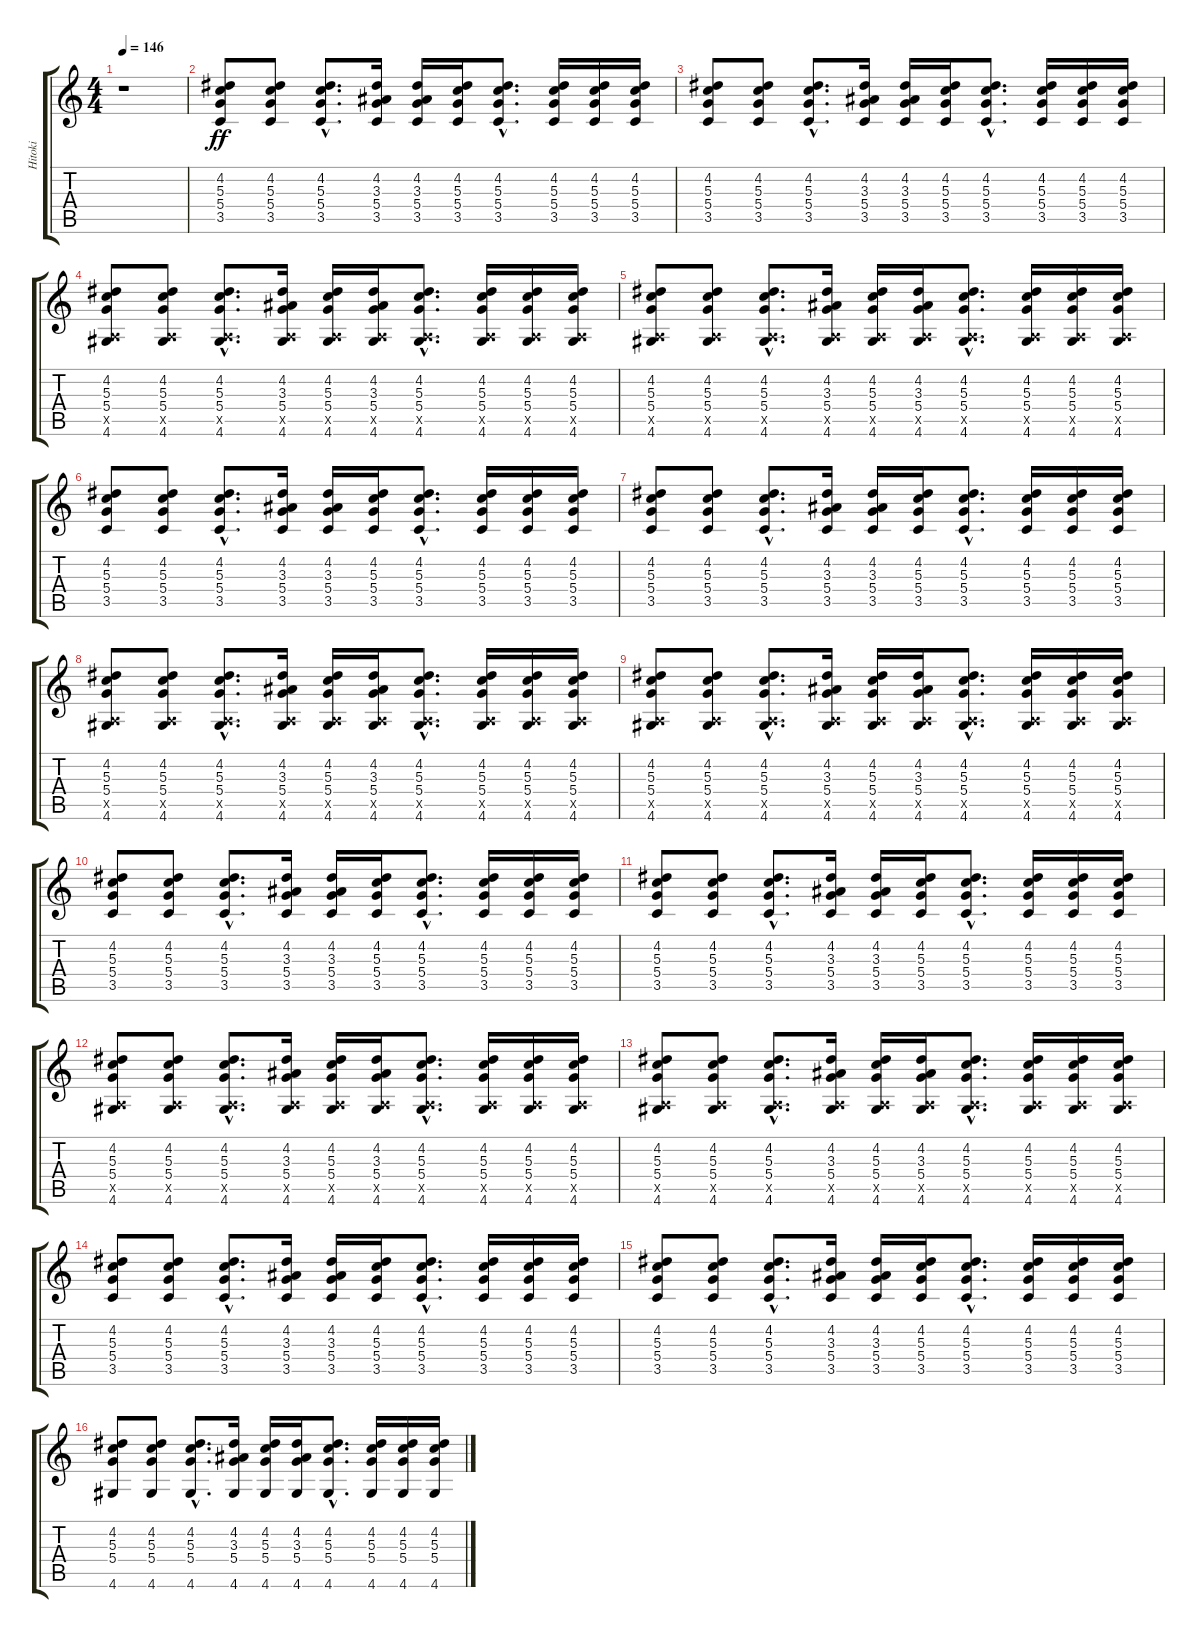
\track ("Hitoki " "Hitoki ") {instrument acousticguitarsteel}
\staff {score tabs}
\tuning (E4 B3 G3 D3 A2 E2) {hide}
\ts (4 4)
\tempo 146
\clef g2
\ks c
r.1{dy ff instrument acousticguitarsteel} |
(4.2 5.3 5.4 3.5).8 (4.2 5.3 5.4 3.5).8 (4.2{hac} 5.3{hac} 5.4{hac} 3.5{hac}).8{d} (4.2 3.3 5.4 3.5).16 (4.2 3.3 5.4 3.5).16 (4.2 5.3 5.4 3.5).16 (4.2{hac} 5.3{hac} 5.4{hac} 3.5{hac}).8{d} (4.2 5.3 5.4 3.5).16 (4.2 5.3 5.4 3.5).16 (4.2 5.3 5.4 3.5).16 |
(4.2 5.3 5.4 3.5).8 (4.2 5.3 5.4 3.5).8 (4.2{hac} 5.3{hac} 5.4{hac} 3.5{hac}).8{d} (4.2 3.3 5.4 3.5).16 (4.2 3.3 5.4 3.5).16 (4.2 5.3 5.4 3.5).16 (4.2{hac} 5.3{hac} 5.4{hac} 3.5{hac}).8{d} (4.2 5.3 5.4 3.5).16 (4.2 5.3 5.4 3.5).16 (4.2 5.3 5.4 3.5).16 |
(4.2 5.3 5.4 0.5{x} 4.6).8 (4.2 5.3 5.4 0.5{x} 4.6).8 (4.2{hac} 5.3{hac} 5.4{hac} 0.5{hac x} 4.6{hac}).8{d} (4.2 3.3 5.4 0.5{x} 4.6).16 (4.2 5.3 5.4 0.5{x} 4.6).16 (4.2 3.3 5.4 0.5{x} 4.6).16 (4.2{hac} 5.3{hac} 5.4{hac} 0.5{hac x} 4.6{hac}).8{d} (4.2 5.3 5.4 0.5{x} 4.6).16 (4.2 5.3 5.4 0.5{x} 4.6).16 (4.2 5.3 5.4 0.5{x} 4.6).16 |
(4.2 5.3 5.4 0.5{x} 4.6).8 (4.2 5.3 5.4 0.5{x} 4.6).8 (4.2{hac} 5.3{hac} 5.4{hac} 0.5{hac x} 4.6{hac}).8{d} (4.2 3.3 5.4 0.5{x} 4.6).16 (4.2 5.3 5.4 0.5{x} 4.6).16 (4.2 3.3 5.4 0.5{x} 4.6).16 (4.2{hac} 5.3{hac} 5.4{hac} 0.5{hac x} 4.6{hac}).8{d} (4.2 5.3 5.4 0.5{x} 4.6).16 (4.2 5.3 5.4 0.5{x} 4.6).16 (4.2 5.3 5.4 0.5{x} 4.6).16 |
(4.2 5.3 5.4 3.5).8 (4.2 5.3 5.4 3.5).8 (4.2{hac} 5.3{hac} 5.4{hac} 3.5{hac}).8{d} (4.2 3.3 5.4 3.5).16 (4.2 3.3 5.4 3.5).16 (4.2 5.3 5.4 3.5).16 (4.2{hac} 5.3{hac} 5.4{hac} 3.5{hac}).8{d} (4.2 5.3 5.4 3.5).16 (4.2 5.3 5.4 3.5).16 (4.2 5.3 5.4 3.5).16 |
(4.2 5.3 5.4 3.5).8 (4.2 5.3 5.4 3.5).8 (4.2{hac} 5.3{hac} 5.4{hac} 3.5{hac}).8{d} (4.2 3.3 5.4 3.5).16 (4.2 3.3 5.4 3.5).16 (4.2 5.3 5.4 3.5).16 (4.2{hac} 5.3{hac} 5.4{hac} 3.5{hac}).8{d} (4.2 5.3 5.4 3.5).16 (4.2 5.3 5.4 3.5).16 (4.2 5.3 5.4 3.5).16 |
(4.2 5.3 5.4 0.5{x} 4.6).8 (4.2 5.3 5.4 0.5{x} 4.6).8 (4.2{hac} 5.3{hac} 5.4{hac} 0.5{hac x} 4.6{hac}).8{d} (4.2 3.3 5.4 0.5{x} 4.6).16 (4.2 5.3 5.4 0.5{x} 4.6).16 (4.2 3.3 5.4 0.5{x} 4.6).16 (4.2{hac} 5.3{hac} 5.4{hac} 0.5{hac x} 4.6{hac}).8{d} (4.2 5.3 5.4 0.5{x} 4.6).16 (4.2 5.3 5.4 0.5{x} 4.6).16 (4.2 5.3 5.4 0.5{x} 4.6).16 |
(4.2 5.3 5.4 0.5{x} 4.6).8 (4.2 5.3 5.4 0.5{x} 4.6).8 (4.2{hac} 5.3{hac} 5.4{hac} 0.5{hac x} 4.6{hac}).8{d} (4.2 3.3 5.4 0.5{x} 4.6).16 (4.2 5.3 5.4 0.5{x} 4.6).16 (4.2 3.3 5.4 0.5{x} 4.6).16 (4.2{hac} 5.3{hac} 5.4{hac} 0.5{hac x} 4.6{hac}).8{d} (4.2 5.3 5.4 0.5{x} 4.6).16 (4.2 5.3 5.4 0.5{x} 4.6).16 (4.2 5.3 5.4 0.5{x} 4.6).16 |
(4.2 5.3 5.4 3.5).8 (4.2 5.3 5.4 3.5).8 (4.2{hac} 5.3{hac} 5.4{hac} 3.5{hac}).8{d} (4.2 3.3 5.4 3.5).16 (4.2 3.3 5.4 3.5).16 (4.2 5.3 5.4 3.5).16 (4.2{hac} 5.3{hac} 5.4{hac} 3.5{hac}).8{d} (4.2 5.3 5.4 3.5).16 (4.2 5.3 5.4 3.5).16 (4.2 5.3 5.4 3.5).16 |
(4.2 5.3 5.4 3.5).8 (4.2 5.3 5.4 3.5).8 (4.2{hac} 5.3{hac} 5.4{hac} 3.5{hac}).8{d} (4.2 3.3 5.4 3.5).16 (4.2 3.3 5.4 3.5).16 (4.2 5.3 5.4 3.5).16 (4.2{hac} 5.3{hac} 5.4{hac} 3.5{hac}).8{d} (4.2 5.3 5.4 3.5).16 (4.2 5.3 5.4 3.5).16 (4.2 5.3 5.4 3.5).16 |
(4.2 5.3 5.4 0.5{x} 4.6).8 (4.2 5.3 5.4 0.5{x} 4.6).8 (4.2{hac} 5.3{hac} 5.4{hac} 0.5{hac x} 4.6{hac}).8{d} (4.2 3.3 5.4 0.5{x} 4.6).16 (4.2 5.3 5.4 0.5{x} 4.6).16 (4.2 3.3 5.4 0.5{x} 4.6).16 (4.2{hac} 5.3{hac} 5.4{hac} 0.5{hac x} 4.6{hac}).8{d} (4.2 5.3 5.4 0.5{x} 4.6).16 (4.2 5.3 5.4 0.5{x} 4.6).16 (4.2 5.3 5.4 0.5{x} 4.6).16 |
(4.2 5.3 5.4 0.5{x} 4.6).8 (4.2 5.3 5.4 0.5{x} 4.6).8 (4.2{hac} 5.3{hac} 5.4{hac} 0.5{hac x} 4.6{hac}).8{d} (4.2 3.3 5.4 0.5{x} 4.6).16 (4.2 5.3 5.4 0.5{x} 4.6).16 (4.2 3.3 5.4 0.5{x} 4.6).16 (4.2{hac} 5.3{hac} 5.4{hac} 0.5{hac x} 4.6{hac}).8{d} (4.2 5.3 5.4 0.5{x} 4.6).16 (4.2 5.3 5.4 0.5{x} 4.6).16 (4.2 5.3 5.4 0.5{x} 4.6).16 |
(4.2 5.3 5.4 3.5).8 (4.2 5.3 5.4 3.5).8 (4.2{hac} 5.3{hac} 5.4{hac} 3.5{hac}).8{d} (4.2 3.3 5.4 3.5).16 (4.2 3.3 5.4 3.5).16 (4.2 5.3 5.4 3.5).16 (4.2{hac} 5.3{hac} 5.4{hac} 3.5{hac}).8{d} (4.2 5.3 5.4 3.5).16 (4.2 5.3 5.4 3.5).16 (4.2 5.3 5.4 3.5).16 |
(4.2 5.3 5.4 3.5).8 (4.2 5.3 5.4 3.5).8 (4.2{hac} 5.3{hac} 5.4{hac} 3.5{hac}).8{d} (4.2 3.3 5.4 3.5).16 (4.2 3.3 5.4 3.5).16 (4.2 5.3 5.4 3.5).16 (4.2{hac} 5.3{hac} 5.4{hac} 3.5{hac}).8{d} (4.2 5.3 5.4 3.5).16 (4.2 5.3 5.4 3.5).16 (4.2 5.3 5.4 3.5).16 |
(4.2 5.3 5.4 4.6).8 (4.2 5.3 5.4 4.6).8 (4.2{hac} 5.3{hac} 5.4{hac} 4.6{hac}).8{d} (4.2 3.3 5.4 4.6).16 (4.2 5.3 5.4 4.6).16 (4.2 3.3 5.4 4.6).16 (4.2{hac} 5.3{hac} 5.4{hac} 4.6{hac}).8{d} (4.2 5.3 5.4 4.6).16 (4.2 5.3 5.4 4.6).16 (4.2 5.3 5.4 4.6).16
